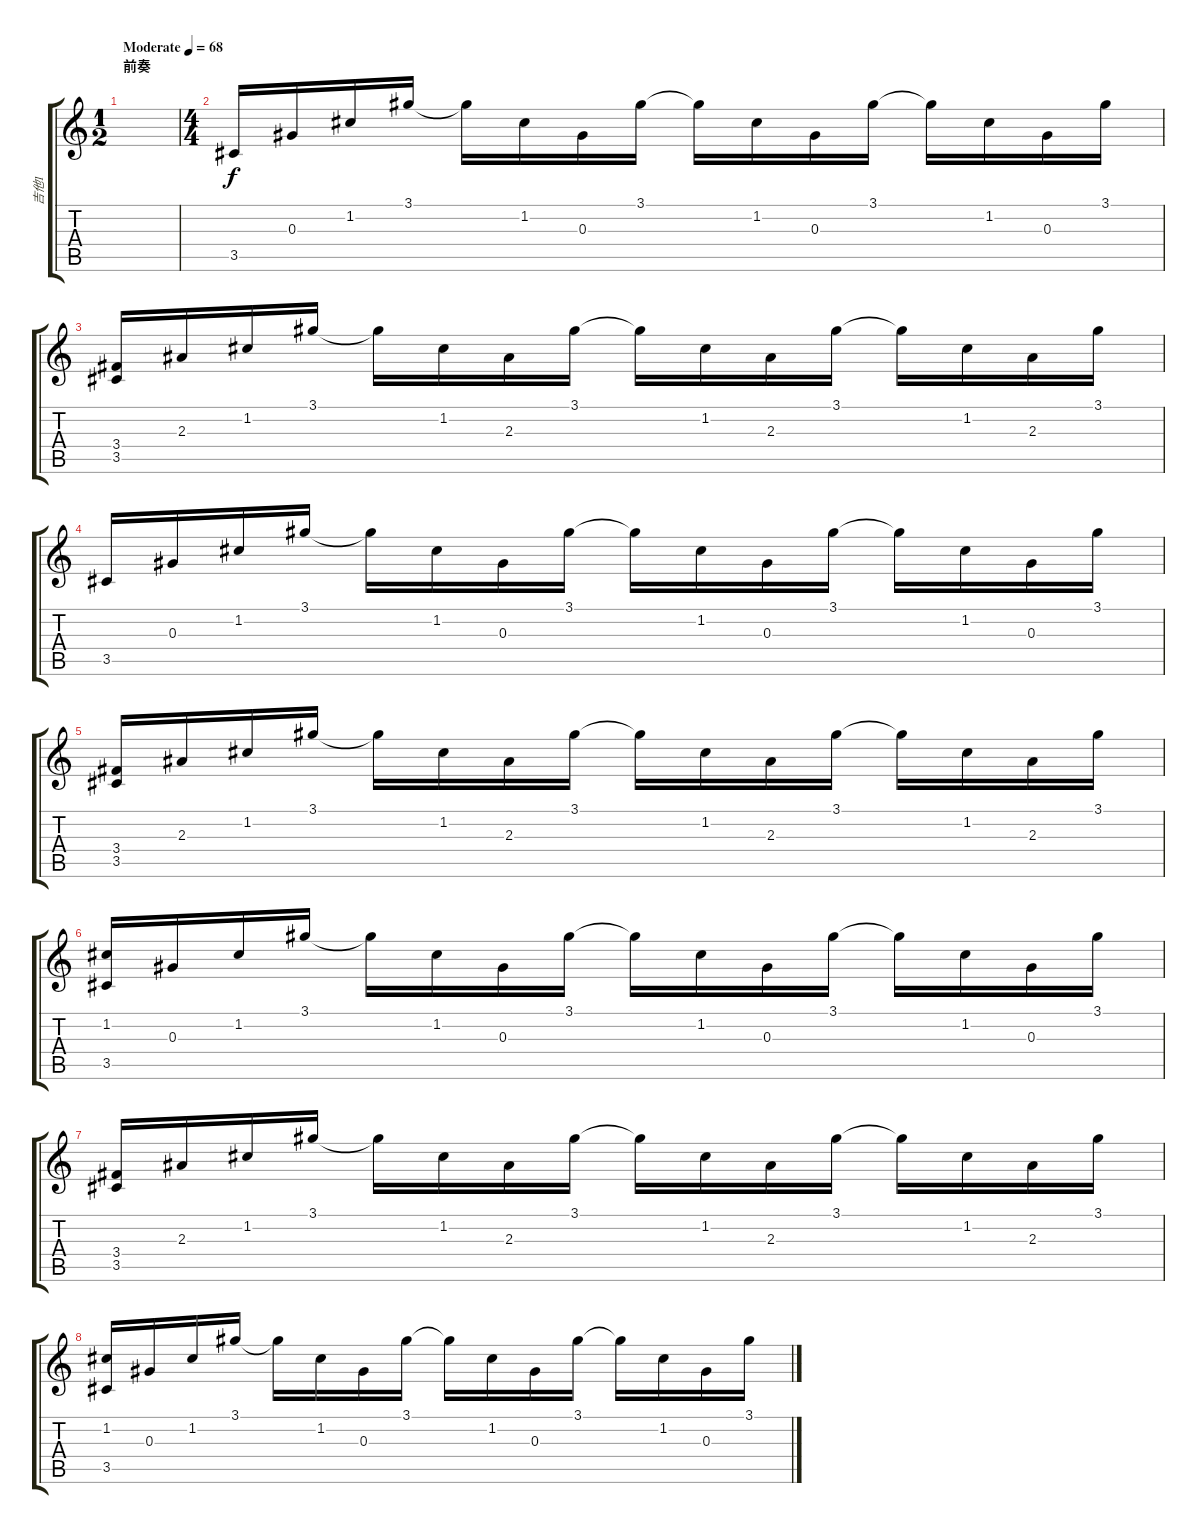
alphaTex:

\track ("吉他1" "吉他1") {instrument acousticguitarsteel}
\staff {score tabs}
\tuning (F4 C4 Ab3 Eb3 Bb2 F2) {hide}
\ts (1 2)
\section ("" "前奏")
\tempo (68 "Moderate")
\clef g2
\ks c
|
\ts (4 4)
3.5.16 0.3.16 1.2.16 3.1.16 3.1{t}.16 1.2.16 0.3.16 3.1.16 3.1{t}.16 1.2.16 0.3.16 3.1.16 3.1{t}.16 1.2.16 0.3.16 3.1.16 |
(3.4 3.5).16 2.3.16 1.2.16 3.1.16 3.1{t}.16 1.2.16 2.3.16 3.1.16 3.1{t}.16 1.2.16 2.3.16 3.1.16 3.1{t}.16 1.2.16 2.3.16 3.1.16 |
3.5.16 0.3.16 1.2.16 3.1.16 3.1{t}.16 1.2.16 0.3.16 3.1.16 3.1{t}.16 1.2.16 0.3.16 3.1.16 3.1{t}.16 1.2.16 0.3.16 3.1.16 |
(3.4 3.5).16 2.3.16 1.2.16 3.1.16 3.1{t}.16 1.2.16 2.3.16 3.1.16 3.1{t}.16 1.2.16 2.3.16 3.1.16 3.1{t}.16 1.2.16 2.3.16 3.1.16 |
(1.2 3.5).16 0.3.16 1.2.16 3.1.16 3.1{t}.16 1.2.16 0.3.16 3.1.16 3.1{t}.16 1.2.16 0.3.16 3.1.16 3.1{t}.16 1.2.16 0.3.16 3.1.16 |
(3.4 3.5).16 2.3.16 1.2.16 3.1.16 3.1{t}.16 1.2.16 2.3.16 3.1.16 3.1{t}.16 1.2.16 2.3.16 3.1.16 3.1{t}.16 1.2.16 2.3.16 3.1.16 |
(1.2 3.5).16 0.3.16 1.2.16 3.1.16 3.1{t}.16 1.2.16 0.3.16 3.1.16 3.1{t}.16 1.2.16 0.3.16 3.1.16 3.1{t}.16 1.2.16 0.3.16 3.1.16
